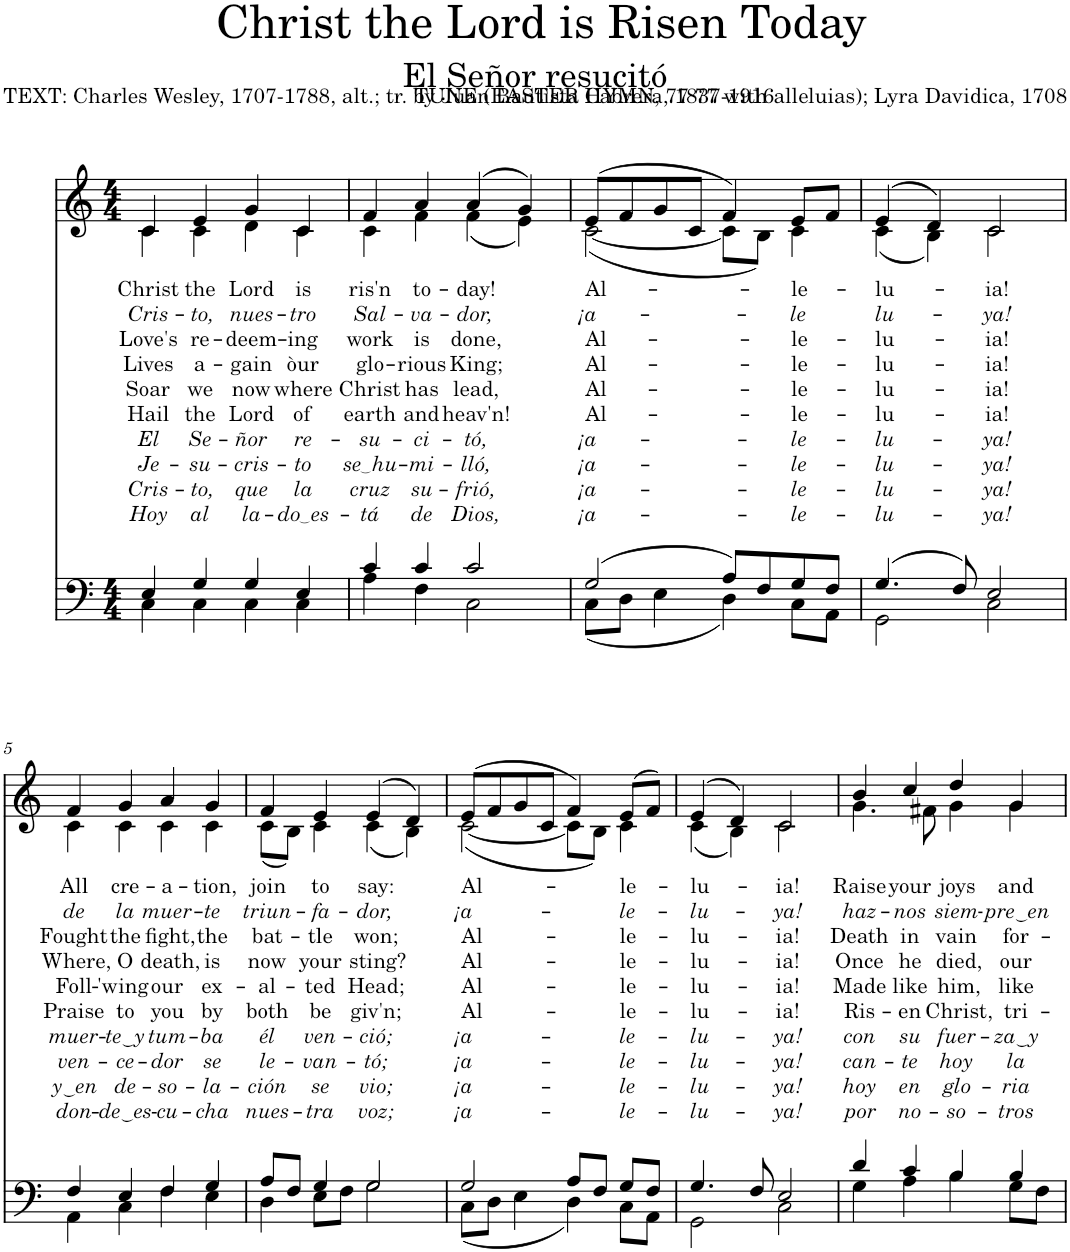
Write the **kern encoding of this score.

**kern	**kern	**text	**text	**text	**text	**text	**text	**text	**text	**text	**text
*part2	*part1	*part1	*part1	*part1	*part1	*part1	*part1	*part1	*part1	*part1	*part1
*staff2	*staff1	*staff1	*staff1	*staff1	*staff1	*staff1	*staff1	*staff1	*staff1	*staff1	*staff1
*I"Piano	*I"Piano	*	*	*	*	*	*	*	*	*	*
*I'Pno	*I'Pno	*	*	*	*	*	*	*	*	*	*
*clefF4	*clefG2	*	*	*	*	*	*	*	*	*	*
*k[]	*k[]	*	*	*	*	*	*	*	*	*	*
*M4/4	*M4/4	*	*	*	*	*	*	*	*	*	*
=1	=1	=1	=1	=1	=1	=1	=1	=1	=1	=1	=1
*^	*	*	*	*	*	*	*	*	*	*	*
!	!	!	!LO:LY:b	!LO:LY:b	!LO:LY:b	!LO:LY:b	!LO:LY:b	!LO:LY:b	!LO:LY:b	!LO:LY:b	!LO:LY:b	!LO:LY:b
*	*	*^	*	*	*	*	*	*	*	*	*	*
4E/	4C\	4c/	4c\	Christ	Cris-	Love's	Lives	Soar	Hail	El	Je-	Cris-	Hoy
!	!	!	!	!LO:LY:b	!LO:LY:b	!LO:LY:b	!LO:LY:b	!LO:LY:b	!LO:LY:b	!LO:LY:b	!LO:LY:b	!LO:LY:b	!LO:LY:b
4G/	4C\	4e/	4c\	the	-to,	re-	a-	we	the	Se-	-su-	-to,	al
!	!	!	!	!LO:LY:b	!LO:LY:b	!LO:LY:b	!LO:LY:b	!LO:LY:b	!LO:LY:b	!LO:LY:b	!LO:LY:b	!LO:LY:b	!LO:LY:b
4G/	4C\	4g/	4d\	Lord	nues-	-deem-	-gain	now	Lord	-ñor	-cris-	que	la-
!	!	!	!	!LO:LY:b	!LO:LY:b	!LO:LY:b	!LO:LY:b	!LO:LY:b	!LO:LY:b	!LO:LY:b	!LO:LY:b	!LO:LY:b	!LO:LY:b
4E/	4C\	4c/	4c\	is	-tro	-ing	òur	where	of	re-	-to	la	do es
=2	=2	=2	=2	=2	=2	=2	=2	=2	=2	=2	=2	=2	=2
!	!	!	!	!LO:LY:b	!LO:LY:b	!LO:LY:b	!LO:LY:b	!LO:LY:b	!LO:LY:b	!LO:LY:b	!LO:LY:b	!LO:LY:b	!LO:LY:b
4c/	4A\	4f/	4c\	ris'n	Sal-	work	glo-	Christ	earth	-su-	se hu	cruz	-tá
!	!	!	!	!LO:LY:b	!LO:LY:b	!LO:LY:b	!LO:LY:b	!LO:LY:b	!LO:LY:b	!LO:LY:b	!LO:LY:b	!LO:LY:b	!LO:LY:b
4c/	4F\	4a/	4f\	to-	-va-	is	-rious	has	and	-ci-	-mi-	su-	de
!	!	!	!	!LO:LY:b	!LO:LY:b	!LO:LY:b	!LO:LY:b	!LO:LY:b	!LO:LY:b	!LO:LY:b	!LO:LY:b	!LO:LY:b	!LO:LY:b
2c/	2C\	(4a/	(4f\	-day!	-dor,	done,	King;	lead,	heav'n!	-tó,	-lló,	-frió,	Dios,
.	.	4g/)	4e\)	.	.	.	.	.	.	.	.	.	.
=3	=3	=3	=3	=3	=3	=3	=3	=3	=3	=3	=3	=3	=3
!	!	!	!	!LO:LY:b	!LO:LY:b	!LO:LY:b	!LO:LY:b	!LO:LY:b	!LO:LY:b	!LO:LY:b	!LO:LY:b	!LO:LY:b	!LO:LY:b
(2G/	(8C\L	(8e/L	([2c\	Al-	¡a-	Al-	Al-	Al-	Al-	¡a-	¡a-	¡a-	¡a-
.	8D\J	8f/	.	.	.	.	.	.	.	.	.	.	.
.	4E\	8g/	.	.	.	.	.	.	.	.	.	.	.
.	.	8c/J	.	.	.	.	.	.	.	.	.	.	.
8A/L)	4D\)	4f/)	8c\L]	.	.	.	.	.	.	.	.	.	.
8F/	.	.	8B\J)	.	.	.	.	.	.	.	.	.	.
!	!	!	!	!LO:LY:b	!LO:LY:b	!LO:LY:b	!LO:LY:b	!LO:LY:b	!LO:LY:b	!LO:LY:b	!LO:LY:b	!LO:LY:b	!LO:LY:b
8G/	8C\L	8e/L	4c\	-le-	-le	-le-	-le-	-le-	-le-	-le-	-le-	le-	-le-
8F/J	8AA\J	8f/J	.	.	.	.	.	.	.	.	.	.	.
=4	=4	=4	=4	=4	=4	=4	=4	=4	=4	=4	=4	=4	=4
!	!	!	!	!LO:LY:b	!LO:LY:b	!LO:LY:b	!LO:LY:b	!LO:LY:b	!LO:LY:b	!LO:LY:b	!LO:LY:b	!LO:LY:b	!LO:LY:b
(4.G/	2GG\	(4e/	(4c\	-lu-	-lu-	-lu-	-lu-	-lu-	-lu-	-lu-	-lu-	-lu-	-lu-
.	.	4d/)	4B\)	.	.	.	.	.	.	.	.	.	.
8F/)	.	.	.	.	.	.	.	.	.	.	.	.	.
!	!	!	!	!LO:LY:b	!LO:LY:b	!LO:LY:b	!LO:LY:b	!LO:LY:b	!LO:LY:b	!LO:LY:b	!LO:LY:b	!LO:LY:b	!LO:LY:b
2E/	2C\	2c/	2c\	-ia!	-ya!	-ia!	-ia!	-ia!	-ia!	-ya!	-ya!	-ya!	-ya!
!!LO:LB:g=z	!!
=5	=5	=5	=5	=5	=5	=5	=5	=5	=5	=5	=5	=5	=5
!	!	!	!	!LO:LY:b	!LO:LY:b	!LO:LY:b	!LO:LY:b	!LO:LY:b	!LO:LY:b	!LO:LY:b	!LO:LY:b	!LO:LY:b	!LO:LY:b
4F/	4AA\	4f/	4c\	All	de	Fought	Where,	Foll-	Praise	muer-	ven-	y‿en	don-
!	!	!	!	!LO:LY:b	!LO:LY:b	!LO:LY:b	!LO:LY:b	!LO:LY:b	!LO:LY:b	!LO:LY:b	!LO:LY:b	!LO:LY:b	!LO:LY:b
4E/	4C\	4g/	4c\	cre-	la	the	O	-'wing	to	-te‿y	-ce-	de-	-de‿es-
!	!	!	!	!LO:LY:b	!LO:LY:b	!LO:LY:b	!LO:LY:b	!LO:LY:b	!LO:LY:b	!LO:LY:b	!LO:LY:b	!LO:LY:b	!LO:LY:b
4F/	4F\	4a/	4c\	-a-	muer-	fight,	death,	our	you	tum-	-dor	-so-	-cu-
!	!	!	!	!LO:LY:b	!LO:LY:b	!LO:LY:b	!LO:LY:b	!LO:LY:b	!LO:LY:b	!LO:LY:b	!LO:LY:b	!LO:LY:b	!LO:LY:b
4G/	4E\	4g/	4c\	-tion,	-te	the	is	ex-	by	-ba	se	-la-	-cha
=6	=6	=6	=6	=6	=6	=6	=6	=6	=6	=6	=6	=6	=6
!	!	!	!	!LO:LY:b	!LO:LY:b	!LO:LY:b	!LO:LY:b	!LO:LY:b	!LO:LY:b	!LO:LY:b	!LO:LY:b	!LO:LY:b	!LO:LY:b
8A/L	4D\	4f/	(8c\L	join	triun-	bat-	now	-al-	both	él	le-	-ción	nues-
8F/J	.	.	8B\J)	.	.	.	.	.	.	.	.	.	.
!	!	!	!	!LO:LY:b	!LO:LY:b	!LO:LY:b	!LO:LY:b	!LO:LY:b	!LO:LY:b	!LO:LY:b	!LO:LY:b	!LO:LY:b	!LO:LY:b
4G/	8E\L	4e/	4c\	to	-fa-	-tle	your	-ted	be	ven-	-van-	se	-tra
.	8F\J	.	.	.	.	.	.	.	.	.	.	.	.
!	!	!	!	!LO:LY:b	!LO:LY:b	!LO:LY:b	!LO:LY:b	!LO:LY:b	!LO:LY:b	!LO:LY:b	!LO:LY:b	!LO:LY:b	!LO:LY:b
2G/	2G\	(4e/	(4c\	say:	-dor,	won;	sting?	Head;	giv'n;	-ció;	-tó;	vio;	voz;
.	.	4d/)	4B\)	.	.	.	.	.	.	.	.	.	.
=7	=7	=7	=7	=7	=7	=7	=7	=7	=7	=7	=7	=7	=7
!	!	!	!	!LO:LY:b	!LO:LY:b	!LO:LY:b	!LO:LY:b	!LO:LY:b	!LO:LY:b	!LO:LY:b	!LO:LY:b	!LO:LY:b	!LO:LY:b
2G/	(8C\L	(8e/L	([2c\	Al-	¡a-	Al-	Al-	Al-	Al-	¡a-	¡a-	¡a-	¡a-
.	8D\J	8f/	.	.	.	.	.	.	.	.	.	.	.
.	4E\	8g/	.	.	.	.	.	.	.	.	.	.	.
.	.	8c/J	.	.	.	.	.	.	.	.	.	.	.
8A/L	4D\)	4f/)	8c\L]	.	.	.	.	.	.	.	.	.	.
8F/J	.	.	8B\J)	.	.	.	.	.	.	.	.	.	.
!	!	!	!	!LO:LY:b	!LO:LY:b	!LO:LY:b	!LO:LY:b	!LO:LY:b	!LO:LY:b	!LO:LY:b	!LO:LY:b	!LO:LY:b	!LO:LY:b
8G/L	8C\L	(8e/L	4c\	-le-	-le-	-le-	-le-	-le-	-le-	-le-	-le-	-le-	-le-
8F/J	8AA\J	8f/J)	.	.	.	.	.	.	.	.	.	.	.
=8	=8	=8	=8	=8	=8	=8	=8	=8	=8	=8	=8	=8	=8
!	!	!	!	!LO:LY:b	!LO:LY:b	!LO:LY:b	!LO:LY:b	!LO:LY:b	!LO:LY:b	!LO:LY:b	!LO:LY:b	!LO:LY:b	!LO:LY:b
4.G/	2GG\	(4e/	(4c\	-lu-	-lu-	-lu-	-lu-	-lu-	-lu-	-lu-	-lu-	-lu-	-lu-
.	.	4d/)	4B\)	.	.	.	.	.	.	.	.	.	.
8F/	.	.	.	.	.	.	.	.	.	.	.	.	.
!	!	!	!	!LO:LY:b	!LO:LY:b	!LO:LY:b	!LO:LY:b	!LO:LY:b	!LO:LY:b	!LO:LY:b	!LO:LY:b	!LO:LY:b	!LO:LY:b
2E/	2C\	2c/	2c\	-ia!	-ya!	-ia!	-ia!	-ia!	-ia!	-ya!	-ya!	-ya!	-ya!
=9	=9	=9	=9	=9	=9	=9	=9	=9	=9	=9	=9	=9	=9
!	!	!	!	!LO:LY:b	!LO:LY:b	!LO:LY:b	!LO:LY:b	!LO:LY:b	!LO:LY:b	!LO:LY:b	!LO:LY:b	!LO:LY:b	!LO:LY:b
4d/	4G\	4b/	4.g\	Raise	haz-	Death	Once	Made	Ris-	con	can-	hoy	por
!	!	!	!	!LO:LY:b	!LO:LY:b	!LO:LY:b	!LO:LY:b	!LO:LY:b	!LO:LY:b	!LO:LY:b	!LO:LY:b	!LO:LY:b	!LO:LY:b
4c/	4A\	4cc/	.	your	-nos	in	he	like	-en	su	-te	en	no-
.	.	.	8f#X\	.	.	.	.	.	.	.	.	.	.
!	!	!	!	!LO:LY:b	!LO:LY:b	!LO:LY:b	!LO:LY:b	!LO:LY:b	!LO:LY:b	!LO:LY:b	!LO:LY:b	!LO:LY:b	!LO:LY:b
4B/	4B\	4dd/	4g\	joys	siem-	vain	died,	him,	Christ,	fuer-	hoy	glo-	-so-
!	!	!	!	!LO:LY:b	!LO:LY:b	!LO:LY:b	!LO:LY:b	!LO:LY:b	!LO:LY:b	!LO:LY:b	!LO:LY:b	!LO:LY:b	!LO:LY:b
4B/	8G\L	4g/	4g\	and	-pre‿en	for-	our	like	tri-	-za‿y	la	-ria	-tros
.	8F\J	.	.	.	.	.	.	.	.	.	.	.	.
*v	*v	*	*	*	*	*	*	*	*	*	*	*	*
*	*v	*v	*	*	*	*	*	*	*	*	*	*
=	=	=	=	=	=	=	=	=	=	=	=
*-	*-	*-	*-	*-	*-	*-	*-	*-	*-	*-	*-
